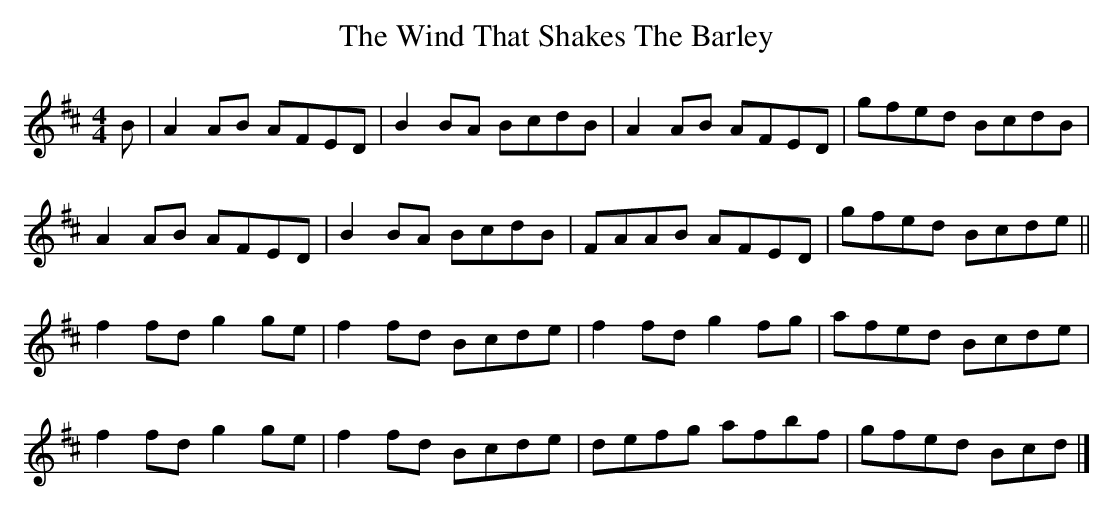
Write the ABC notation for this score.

X:1
T:Wind That Shakes The Barley, The
M:4/4
L:1/8
K:D
B|A2AB AFED|B2BA BcdB|A2AB AFED|gfed BcdB|
A2AB AFED|B2BA BcdB|FAAB AFED|gfed Bcde||
f2fd g2ge|f2fd Bcde|f2fd g2fg|afed Bcde|
f2fd g2ge|f2fd Bcde|defg afbf|gfed Bcd|]
